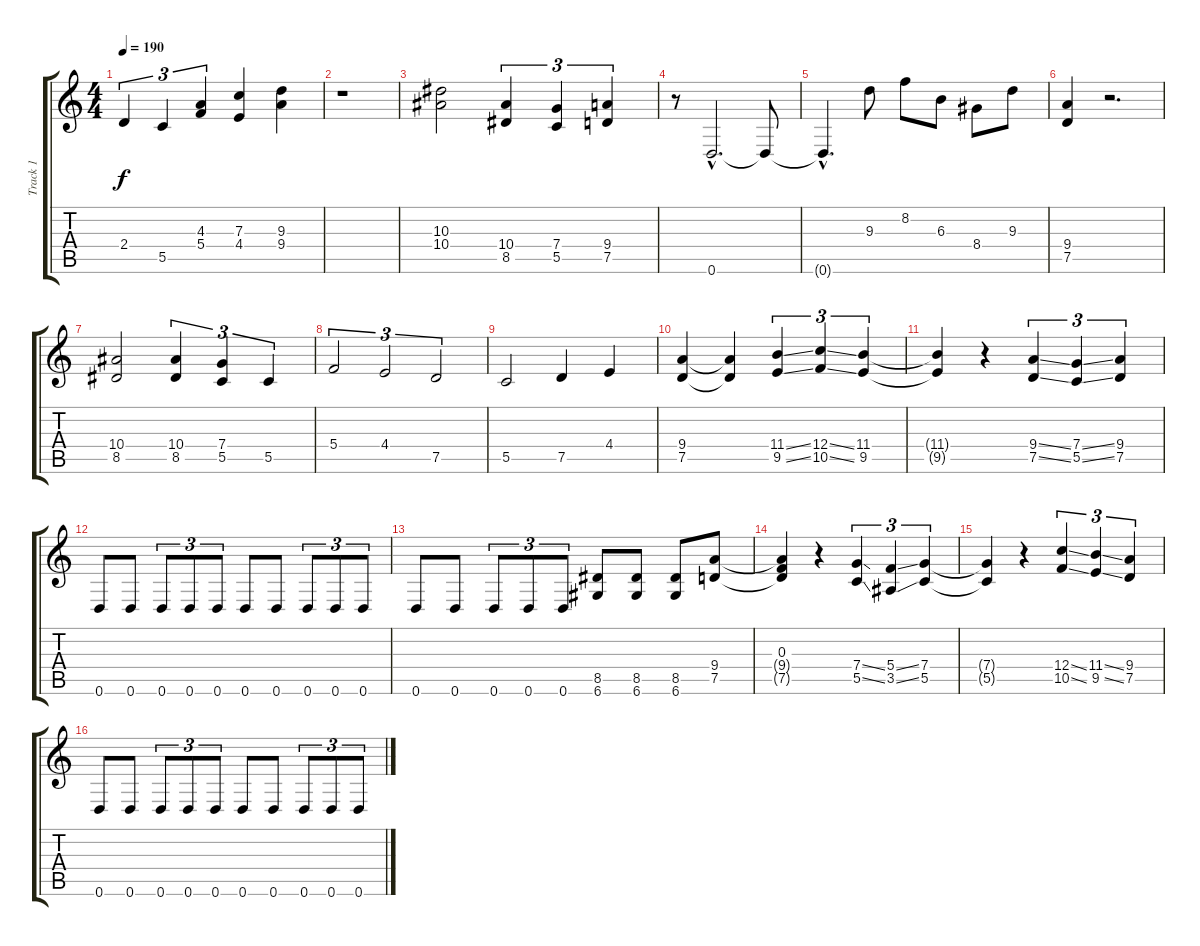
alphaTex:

\track ("Track 1" "Track 1") {instrument distortionguitar}
\staff {score tabs}
\tuning (D4 A3 F3 C3 G2 D2) {hide}
\ts (4 4)
\tempo 190
\clef g2
\ks c
2.4.4{tu (3 2) dy f} 5.5.4{tu (3 2)} (4.3 5.4).4{tu (3 2)} (7.3 4.4).4 (9.3 9.4).4 |
r.1 |
(10.3 10.4).2 (10.4 8.5).4{tu (3 2)} (7.4 5.5).4{tu (3 2)} (9.4 7.5).4{tu (3 2)} |
r.8 0.6{hac}.2{d} 0.6{t}.8 |
0.6{hac t}.4{d} 9.3.8 8.2.8 6.3.8 8.4.8 9.3.8 |
(9.4 7.5).4 r.2{d} |
(10.4 8.5).2 (10.4 8.5).4{tu (3 2)} (7.4 5.5).4{tu (3 2)} 5.5.4{tu (3 2)} |
5.4.2{tu (3 2)} 4.4.2{tu (3 2)} 7.5.2{tu (3 2)} |
5.5.2 7.5.4 4.4.4 |
(9.4 7.5).4 (9.4{t} 7.5{t}).4 (11.4{ss} 9.5{ss}).4{tu (3 2)} (12.4{ss} 10.5{ss}).4{tu (3 2)} (11.4 9.5).4{tu (3 2)} |
(11.4{t} 9.5{t}).4 r.4 (9.4{ss} 7.5{ss}).4{tu (3 2)} (7.4{ss} 5.5{ss}).4{tu (3 2)} (9.4 7.5).4{tu (3 2)} |
0.6.8 0.6.8 0.6.8{tu (3 2)} 0.6.8{tu (3 2)} 0.6.8{tu (3 2)} 0.6.8 0.6.8 0.6.8{tu (3 2)} 0.6.8{tu (3 2)} 0.6.8{tu (3 2)} |
0.6.8 0.6.8 0.6.8{tu (3 2)} 0.6.8{tu (3 2)} 0.6.8{tu (3 2)} (8.5 6.6).8 (8.5 6.6).8 (8.5 6.6).8 (9.4 7.5).8 |
(0.3 9.4{t} 7.5{t}).4 r.4 (7.4{ss} 5.5{ss}).4{tu (3 2)} (5.4{ss} 3.5{ss}).4{tu (3 2)} (7.4 5.5).4{tu (3 2)} |
(7.4{t} 5.5{t}).4 r.4 (12.4{ss} 10.5{ss}).4{tu (3 2)} (11.4{ss} 9.5{ss}).4{tu (3 2)} (9.4 7.5).4{tu (3 2)} |
0.6.8 0.6.8 0.6.8{tu (3 2)} 0.6.8{tu (3 2)} 0.6.8{tu (3 2)} 0.6.8 0.6.8 0.6.8{tu (3 2)} 0.6.8{tu (3 2)} 0.6.8{tu (3 2)}
